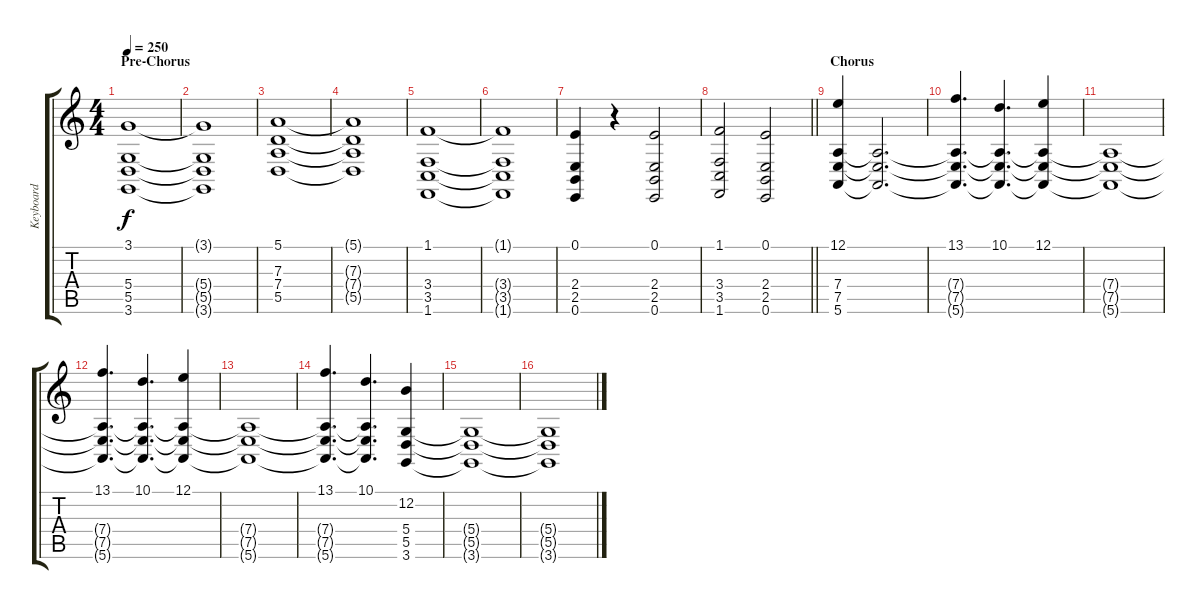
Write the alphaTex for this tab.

\track ("Keyboard" "Keyboard") {instrument stringensemble1}
\staff {score tabs}
\tuning (E4 B3 G3 D3 A2 E2) {hide}
\ts (4 4)
\section ("" "Pre-Chorus")
\tempo 250
\clef g2
\ks c
(3.1 5.4 5.5 3.6).1{dy f} |
(3.1{t} 5.4{t} 5.5{t} 3.6{t}).1 |
(5.1 7.3 7.4 5.5).1 |
(5.1{t} 7.3{t} 7.4{t} 5.5{t}).1 |
(1.1 3.4 3.5 1.6).1 |
(1.1{t} 3.4{t} 3.5{t} 1.6{t}).1 |
(0.1 2.4 2.5 0.6).4 r.4 (0.1 2.4 2.5 0.6).2 |
\barLineRight lightlight
(1.1 3.4 3.5 1.6).2 (0.1 2.4 2.5 0.6).2 |
\section ("" "Chorus")
(12.1 7.4 7.5 5.6).4 (7.4{t} 7.5{t} 5.6{t}).2{d} |
(13.1 7.4{t} 7.5{t} 5.6{t}).4{d} (10.1 7.4{t} 7.5{t} 5.6{t}).4{d} (12.1 7.4{t} 7.5{t} 5.6{t}).4 |
(7.4{t} 7.5{t} 5.6{t}).1 |
(13.1 7.4{t} 7.5{t} 5.6{t}).4{d} (10.1 7.4{t} 7.5{t} 5.6{t}).4{d} (12.1 7.4{t} 7.5{t} 5.6{t}).4 |
(7.4{t} 7.5{t} 5.6{t}).1 |
(13.1 7.4{t} 7.5{t} 5.6{t}).4{d} (10.1 7.4{t} 7.5{t} 5.6{t}).4{d} (12.2 5.4 5.5 3.6).4 |
(5.4{t} 5.5{t} 3.6{t}).1 |
(5.4{t} 5.5{t} 3.6{t}).1
